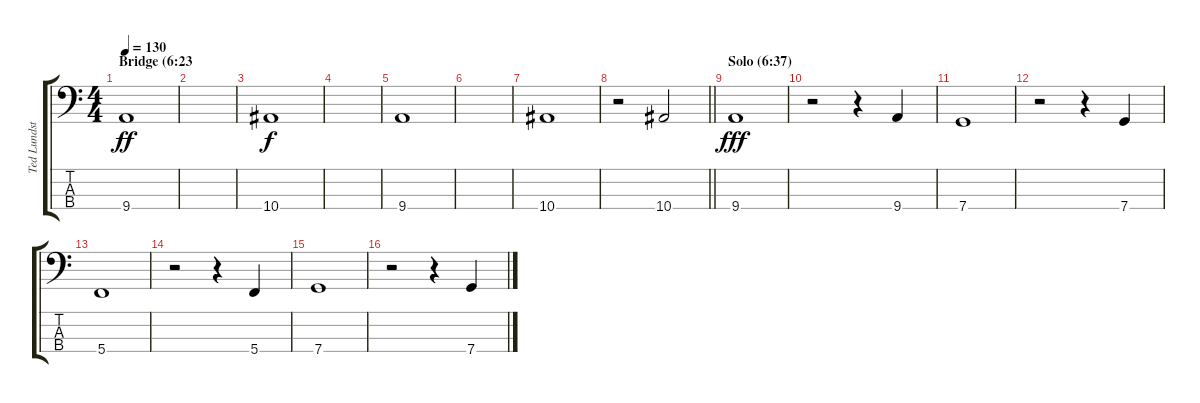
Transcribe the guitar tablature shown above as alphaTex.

\track ("Ted Lundström" "Ted Lundst") {instrument fretlessbass}
\staff {score tabs}
\tuning (Eb2 Bb1 F1 C1) {hide}
\ts (4 4)
\section ("" "Bridge (6:23")
\tempo 130
\clef f4
\ks c
9.4.1{dy ff} |
|
10.4.1{dy f} |
|
9.4.1 |
|
10.4.1 |
\barLineRight lightlight
r.2 10.4.2 |
\section ("" "Solo (6:37)")
9.4.1{dy fff} |
r.2 r.4 9.4.4 |
7.4.1 |
r.2 r.4 7.4.4 |
5.4.1 |
r.2 r.4 5.4.4 |
7.4.1 |
r.2 r.4 7.4.4
